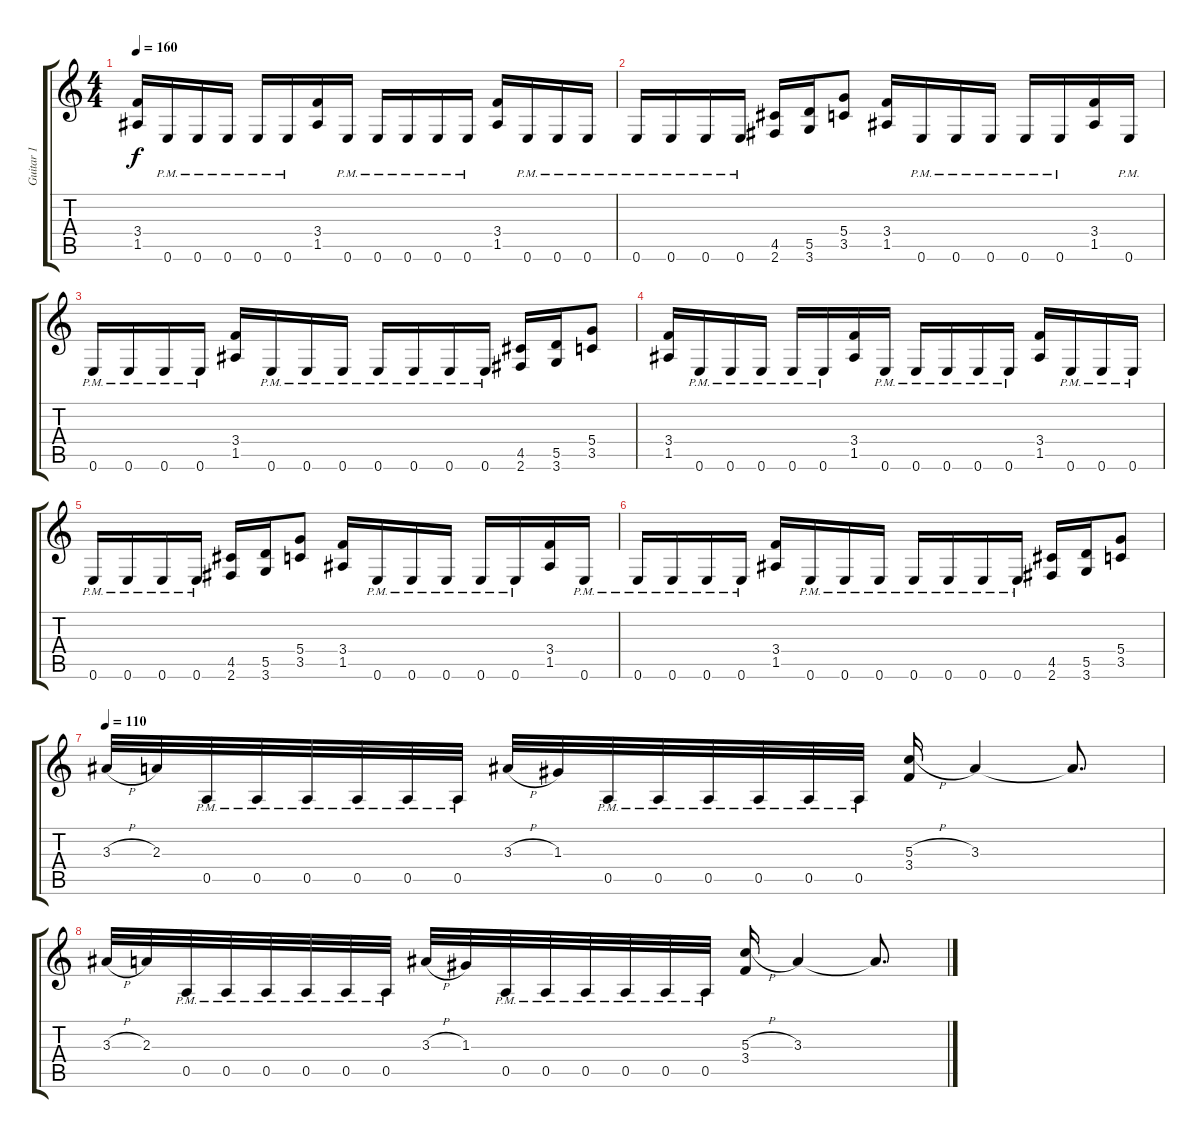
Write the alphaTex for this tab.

\track ("Guitar 1" "Guitar 1") {instrument distortionguitar}
\staff {score tabs}
\tuning (E4 B3 G3 D3 A2 E2) {hide}
\ts (4 4)
\tempo 160
\clef g2
\ks c
(3.4 1.5).16{dy f} 0.6{pm}.16 0.6{pm}.16 0.6{pm}.16 0.6{pm}.16 0.6{pm}.16 (3.4 1.5).16 0.6{pm}.16 0.6{pm}.16 0.6{pm}.16 0.6{pm}.16 0.6{pm}.16 (3.4 1.5).16 0.6{pm}.16 0.6{pm}.16 0.6{pm}.16 |
0.6{pm}.16 0.6{pm}.16 0.6{pm}.16 0.6{pm}.16 (4.5 2.6).16 (5.5 3.6).16 (5.4 3.5).8 (3.4 1.5).16 0.6{pm}.16 0.6{pm}.16 0.6{pm}.16 0.6{pm}.16 0.6{pm}.16 (3.4 1.5).16 0.6{pm}.16 |
0.6{pm}.16 0.6{pm}.16 0.6{pm}.16 0.6{pm}.16 (3.4 1.5).16 0.6{pm}.16 0.6{pm}.16 0.6{pm}.16 0.6{pm}.16 0.6{pm}.16 0.6{pm}.16 0.6{pm}.16 (4.5 2.6).16 (5.5 3.6).16 (5.4 3.5).8 |
(3.4 1.5).16 0.6{pm}.16 0.6{pm}.16 0.6{pm}.16 0.6{pm}.16 0.6{pm}.16 (3.4 1.5).16 0.6{pm}.16 0.6{pm}.16 0.6{pm}.16 0.6{pm}.16 0.6{pm}.16 (3.4 1.5).16 0.6{pm}.16 0.6{pm}.16 0.6{pm}.16 |
0.6{pm}.16 0.6{pm}.16 0.6{pm}.16 0.6{pm}.16 (4.5 2.6).16 (5.5 3.6).16 (5.4 3.5).8 (3.4 1.5).16 0.6{pm}.16 0.6{pm}.16 0.6{pm}.16 0.6{pm}.16 0.6{pm}.16 (3.4 1.5).16 0.6{pm}.16 |
0.6{pm}.16 0.6{pm}.16 0.6{pm}.16 0.6{pm}.16 (3.4 1.5).16 0.6{pm}.16 0.6{pm}.16 0.6{pm}.16 0.6{pm}.16 0.6{pm}.16 0.6{pm}.16 0.6{pm}.16 (4.5 2.6).16 (5.5 3.6).16 (5.4 3.5).8 |
\tempo 110
3.3{h}.32 2.3.32 0.5{pm}.32 0.5{pm}.32 0.5{pm}.32 0.5{pm}.32 0.5{pm}.32 0.5{pm}.32 3.3{h}.32 1.3.32 0.5{pm}.32 0.5{pm}.32 0.5{pm}.32 0.5{pm}.32 0.5{pm}.32 0.5{pm}.32 (5.3{h} 3.4).16 3.3.4 3.3{t}.8{d} |
3.3{h}.32 2.3.32 0.5{pm}.32 0.5{pm}.32 0.5{pm}.32 0.5{pm}.32 0.5{pm}.32 0.5{pm}.32 3.3{h}.32 1.3.32 0.5{pm}.32 0.5{pm}.32 0.5{pm}.32 0.5{pm}.32 0.5{pm}.32 0.5{pm}.32 (5.3{h} 3.4).16 3.3.4 3.3{t}.8{d}
